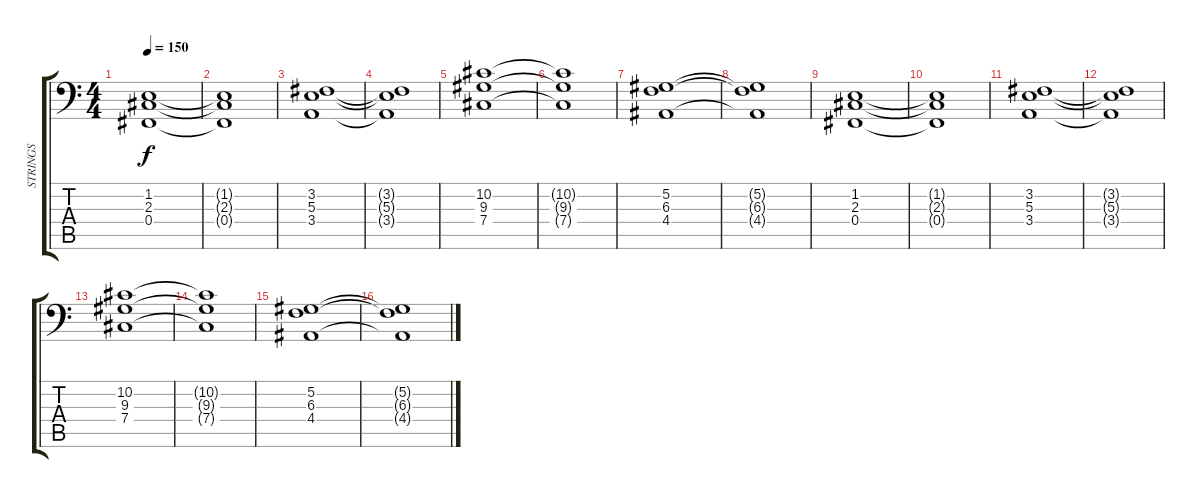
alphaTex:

\track ("STRINGS" "STRINGS") {instrument stringensemble1}
\staff {score tabs}
\tuning (Ab3 Eb3 B2 Gb2 Db2 Ab1) {hide}
\ts (4 4)
\tempo 150
\clef f4
\ks c
(1.2 2.3 0.4).1{dy f} |
(1.2{t} 2.3{t} 0.4{t}).1 |
(3.2 5.3 3.4).1 |
(3.2{t} 5.3{t} 3.4{t}).1 |
(10.2 9.3 7.4).1 |
(10.2{t} 9.3{t} 7.4{t}).1 |
(5.2 6.3 4.4).1 |
(5.2{t} 6.3{t} 4.4{t}).1 |
(1.2 2.3 0.4).1 |
(1.2{t} 2.3{t} 0.4{t}).1 |
(3.2 5.3 3.4).1 |
(3.2{t} 5.3{t} 3.4{t}).1 |
(10.2 9.3 7.4).1 |
(10.2{t} 9.3{t} 7.4{t}).1 |
(5.2 6.3 4.4).1 |
(5.2{t} 6.3{t} 4.4{t}).1
